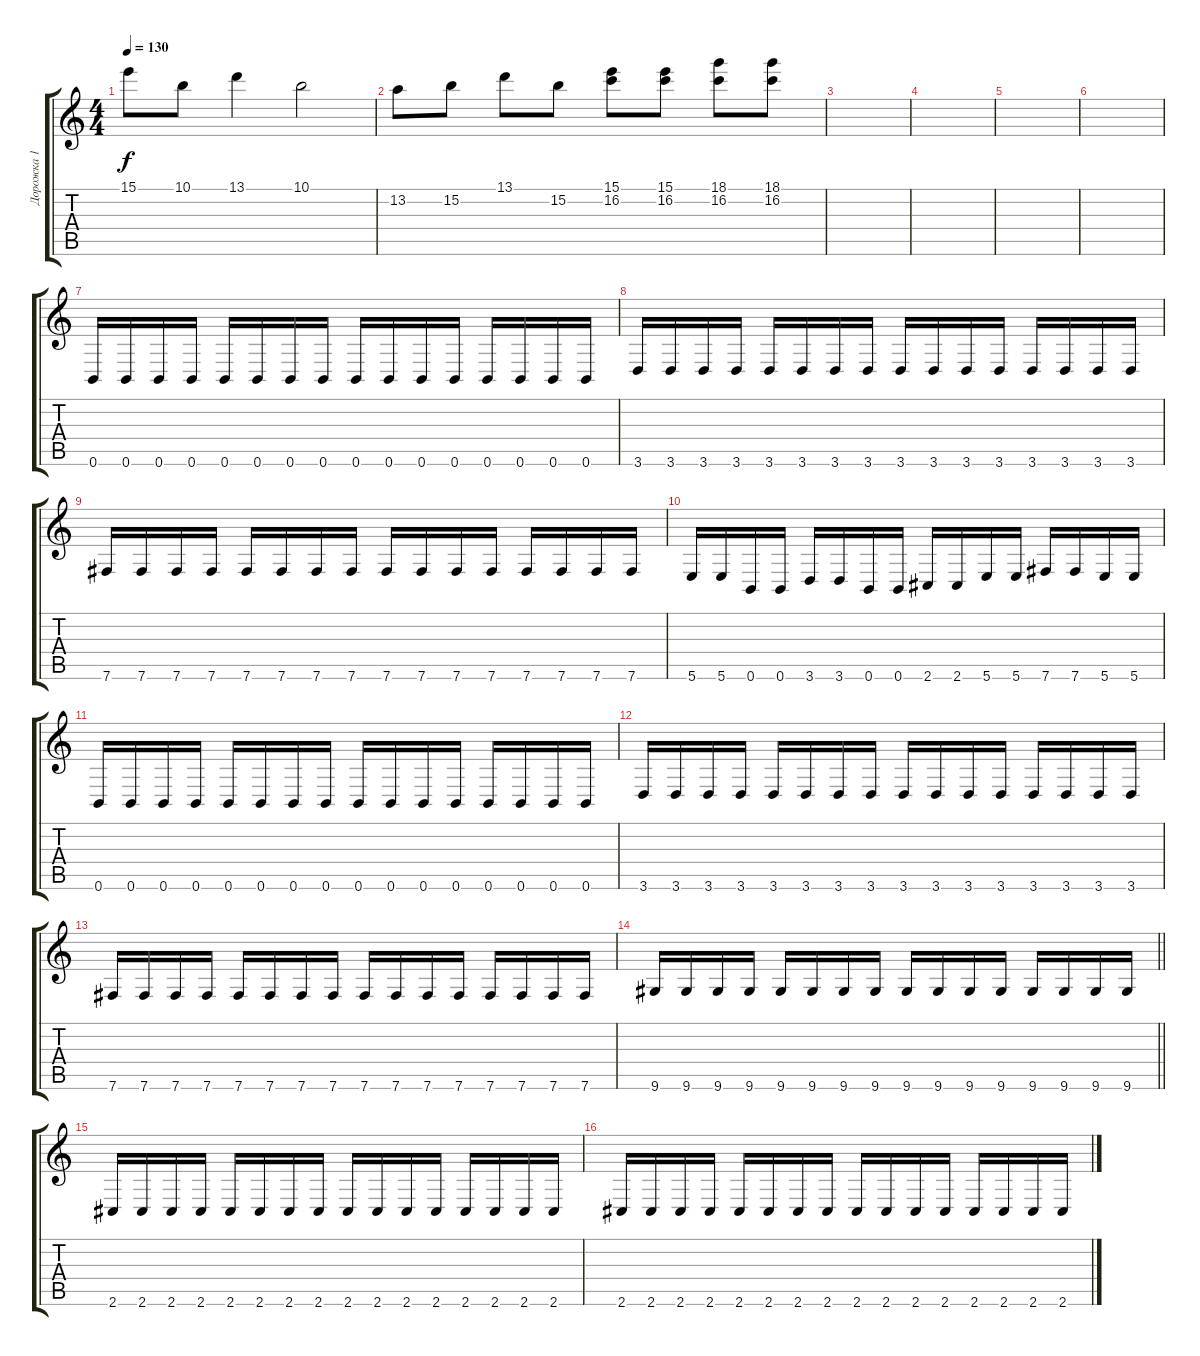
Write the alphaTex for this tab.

\track ("Дорожка 1" "Дорожка 1") {instrument distortionguitar}
\staff {score tabs}
\tuning (Db4 Ab3 E3 B2 Gb2 B1) {hide}
\ts (4 4)
\tempo 130
\clef g2
\ks c
15.1.8{dy f} 10.1.8 13.1.4 10.1.2 |
13.2.8 15.2.8 13.1.8 15.2.8 (15.1 16.2).8 (15.1 16.2).8 (18.1 16.2).8 (18.1 16.2).8 |
|
|
|
|
0.6.16 0.6.16 0.6.16 0.6.16 0.6.16 0.6.16 0.6.16 0.6.16 0.6.16 0.6.16 0.6.16 0.6.16 0.6.16 0.6.16 0.6.16 0.6.16 |
3.6.16 3.6.16 3.6.16 3.6.16 3.6.16 3.6.16 3.6.16 3.6.16 3.6.16 3.6.16 3.6.16 3.6.16 3.6.16 3.6.16 3.6.16 3.6.16 |
7.6.16 7.6.16 7.6.16 7.6.16 7.6.16 7.6.16 7.6.16 7.6.16 7.6.16 7.6.16 7.6.16 7.6.16 7.6.16 7.6.16 7.6.16 7.6.16 |
5.6.16 5.6.16 0.6.16 0.6.16 3.6.16 3.6.16 0.6.16 0.6.16 2.6.16 2.6.16 5.6.16 5.6.16 7.6.16 7.6.16 5.6.16 5.6.16 |
0.6.16 0.6.16 0.6.16 0.6.16 0.6.16 0.6.16 0.6.16 0.6.16 0.6.16 0.6.16 0.6.16 0.6.16 0.6.16 0.6.16 0.6.16 0.6.16 |
3.6.16 3.6.16 3.6.16 3.6.16 3.6.16 3.6.16 3.6.16 3.6.16 3.6.16 3.6.16 3.6.16 3.6.16 3.6.16 3.6.16 3.6.16 3.6.16 |
7.6.16 7.6.16 7.6.16 7.6.16 7.6.16 7.6.16 7.6.16 7.6.16 7.6.16 7.6.16 7.6.16 7.6.16 7.6.16 7.6.16 7.6.16 7.6.16 |
\barLineRight lightlight
9.6.16 9.6.16 9.6.16 9.6.16 9.6.16 9.6.16 9.6.16 9.6.16 9.6.16 9.6.16 9.6.16 9.6.16 9.6.16 9.6.16 9.6.16 9.6.16 |
\section ("" " ")
2.6.16 2.6.16 2.6.16 2.6.16 2.6.16 2.6.16 2.6.16 2.6.16 2.6.16 2.6.16 2.6.16 2.6.16 2.6.16 2.6.16 2.6.16 2.6.16 |
2.6.16 2.6.16 2.6.16 2.6.16 2.6.16 2.6.16 2.6.16 2.6.16 2.6.16 2.6.16 2.6.16 2.6.16 2.6.16 2.6.16 2.6.16 2.6.16
